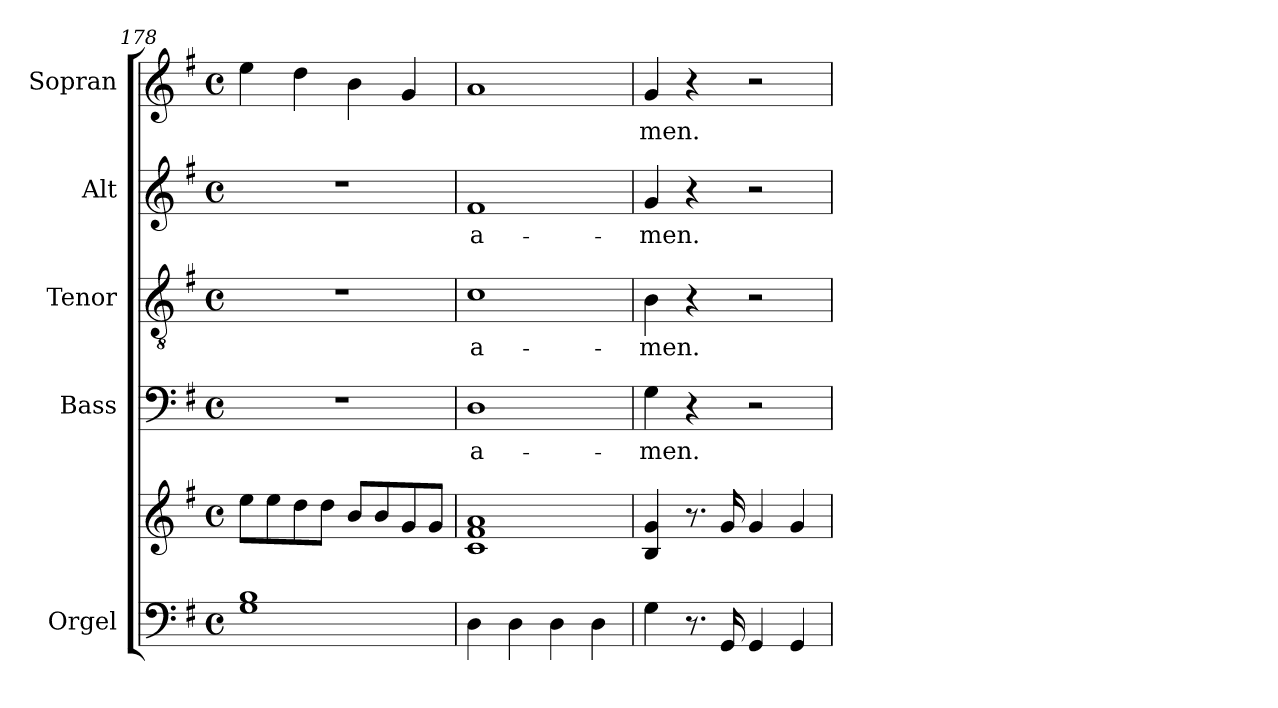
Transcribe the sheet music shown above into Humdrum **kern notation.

**kern	**kern	**kern	**text	**kern	**text	**kern	**text	**kern	**text
*part5	*part5	*part4	*part4	*part3	*part3	*part2	*part2	*part1	*part1
*staff6	*staff5	*staff4	*staff4	*staff3	*staff3	*staff2	*staff2	*staff1	*staff1
*I"Orgel	*	*I"Bass	*	*I"Tenor	*	*I"Alt	*	*I"Sopran	*
*I'Org.	*	*I'B.	*	*I'T.	*	*I'A.	*	*I'S.	*
*clefF4	*clefG2	*clefF4	*	*clefGv2	*	*clefG2	*	*clefG2	*
*k[f#]	*k[f#]	*k[f#]	*	*k[f#]	*	*k[f#]	*	*k[f#]	*
*G:	*G:	*G:	*	*G:	*	*G:	*	*G:	*
*M4/4	*M4/4	*M4/4	*	*M4/4	*	*M4/4	*	*M4/4	*
*met(c)	*met(c)	*met(c)	*	*met(c)	*	*met(c)	*	*met(c)	*
=178	=178	=178	=178	=178	=178	=178	=178	=178	=178
1G 1B	8ee\L	1r	.	1r	.	1r	.	4ee\	.
.	8ee\	.	.	.	.	.	.	.	.
.	8dd\	.	.	.	.	.	.	4dd\	.
.	8dd\J	.	.	.	.	.	.	.	.
.	8b/L	.	.	.	.	.	.	4b\	.
.	8b/	.	.	.	.	.	.	.	.
.	8g/	.	.	.	.	.	.	4g/	.
.	8g/J	.	.	.	.	.	.	.	.
=179	=179	=179	=179	=179	=179	=179	=179	=179	=179
!	!	!	!LO:LY:b	!	!LO:LY:b	!	!LO:LY:b	!	!
4D\	1c 1f# 1a	1D	a-	1c	a-	1f#	a-	1a	.
4D\	.	.	.	.	.	.	.	.	.
4D\	.	.	.	.	.	.	.	.	.
4D\	.	.	.	.	.	.	.	.	.
=180	=180	=180	=180	=180	=180	=180	=180	=180	=180
!	!	!	!LO:LY:b	!	!LO:LY:b	!	!LO:LY:b	!	!LO:LY:b
4G\	4B/ 4g/	4G\	-men.	4B\	-men.	4g/	-men.	4g/	-men.
8.r	8.r	4r	.	4r	.	4r	.	4r	.
16GG/	16g/	.	.	.	.	.	.	.	.
4GG/	4g/	2r	.	2r	.	2r	.	2r	.
4GG/	4g/	.	.	.	.	.	.	.	.
=	=	=	=	=	=	=	=	=	=
*-	*-	*-	*-	*-	*-	*-	*-	*-	*-
